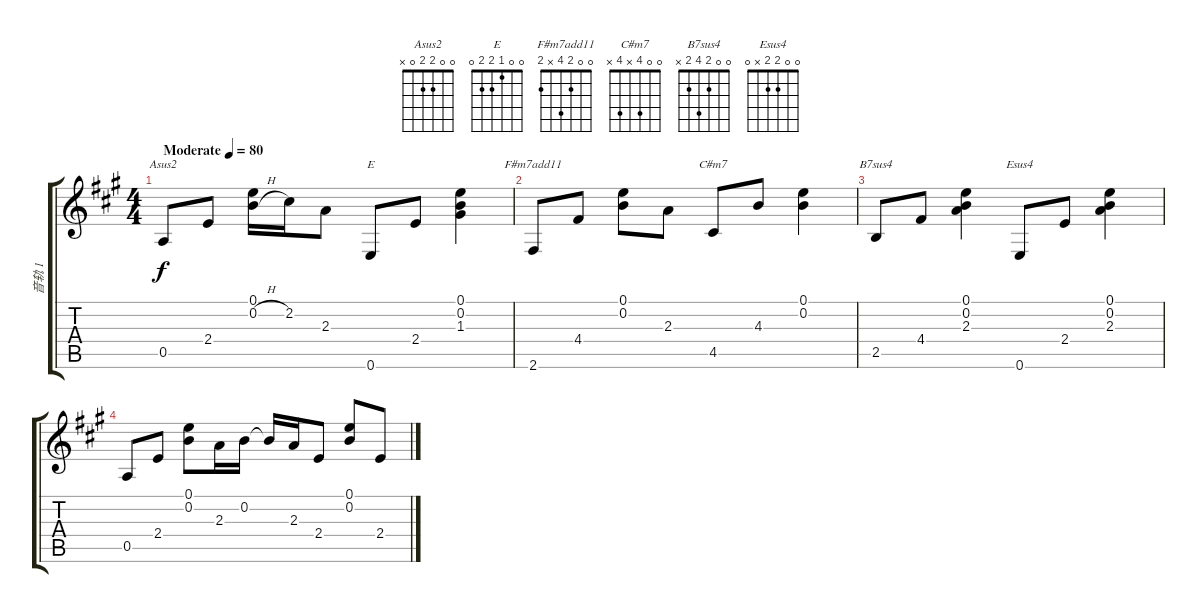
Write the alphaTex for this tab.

\track ("音轨 1" "音轨 1") {instrument acousticguitarsteel}
\staff {score tabs}
\tuning (E4 B3 G3 D3 A2 E2) {hide}
\chord ("Asus2" 0 0 2 2 0 x)
\chord ("E" 0 0 1 2 2 0)
\chord ("F#m7add11" 0 0 2 4 x 2)
\chord ("C#m7" 0 0 4 x 4 x)
\chord ("B7sus4" 0 0 2 4 2 x)
\chord ("Esus4" 0 0 2 2 x 0)
\ts (4 4)
\tempo (80 "Moderate")
\clef g2
\ks a
0.5.8{ch "Asus2" dy f instrument acousticguitarsteel} 2.4.8 (0.1 0.2{h}).16 2.2.16 2.3.8 0.6.8{ch "E"} 2.4.8 (0.1 0.2 1.3).4 |
2.6.8{ch "F#m7add11"} 4.4.8 (0.1 0.2).8 2.3.8 4.5.8{ch "C#m7"} 4.3.8 (0.1 0.2).4 |
2.5.8{ch "B7sus4"} 4.4.8 (0.1 0.2 2.3).4 0.6.8{ch "Esus4"} 2.4.8 (0.1 0.2 2.3).4 |
0.5.8 2.4.8 (0.1 0.2).8 2.3.16 0.2.16 0.2{t}.16 2.3.16 2.4.8 (0.1 0.2).8 2.4.8
